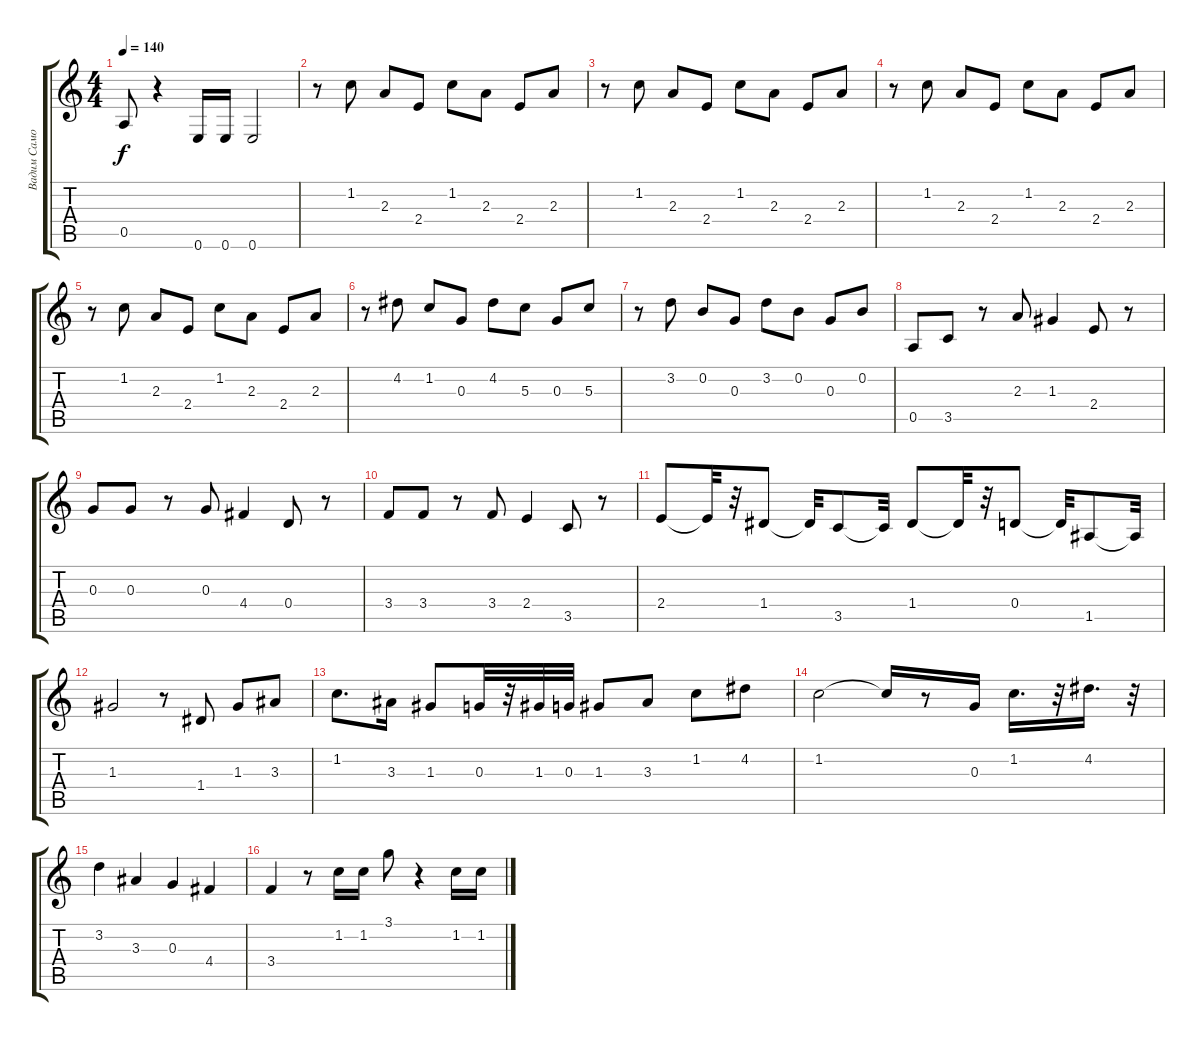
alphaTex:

\track ("Вадим Самойлов" "Вадим Само") {instrument distortionguitar}
\staff {score tabs}
\tuning (E4 B3 G3 D3 A2 E2) {hide}
\ts (4 4)
\tempo 140
\clef g2
\ks c
0.5.8{dy f} r.4 0.6.16 0.6.16 0.6.2 |
r.8 1.2.8 2.3.8 2.4.8 1.2.8 2.3.8 2.4.8 2.3.8 |
r.8 1.2.8 2.3.8 2.4.8 1.2.8 2.3.8 2.4.8 2.3.8 |
r.8 1.2.8 2.3.8 2.4.8 1.2.8 2.3.8 2.4.8 2.3.8 |
r.8 1.2.8 2.3.8 2.4.8 1.2.8 2.3.8 2.4.8 2.3.8 |
r.8 4.2.8 1.2.8 0.3.8 4.2.8 5.3.8 0.3.8 5.3.8 |
r.8 3.2.8 0.2.8 0.3.8 3.2.8 0.2.8 0.3.8 0.2.8 |
0.5.8 3.5.8 r.8 2.3.8 1.3.4 2.4.8 r.8 |
0.3.8 0.3.8 r.8 0.3.8 4.4.4 0.4.8 r.8 |
3.4.8 3.4.8 r.8 3.4.8 2.4.4 3.5.8 r.8 |
2.4.8 2.4{t}.32 r.32 1.4.8 1.4{t}.32 3.5.8 3.5{t}.32 1.4.8 1.4{t}.32 r.32 0.4.8 0.4{t}.32 1.5.8 1.5{t}.32 |
1.3.2 r.8 1.4.8 1.3.8 3.3.8 |
1.2.8{d} 3.3.16 1.3.8 0.3.32 r.32 1.3.32 0.3.32 1.3.8 3.3.8 1.2.8 4.2.8 |
1.2.2 1.2{t}.16 r.8 0.3.16 1.2.16{d} r.32 4.2.16{d} r.32 |
3.2.4 3.3.4 0.3.4 4.4.4 |
3.4.4 r.8 1.2.16 1.2.16 3.1.8 r.4 1.2.16 1.2.16
